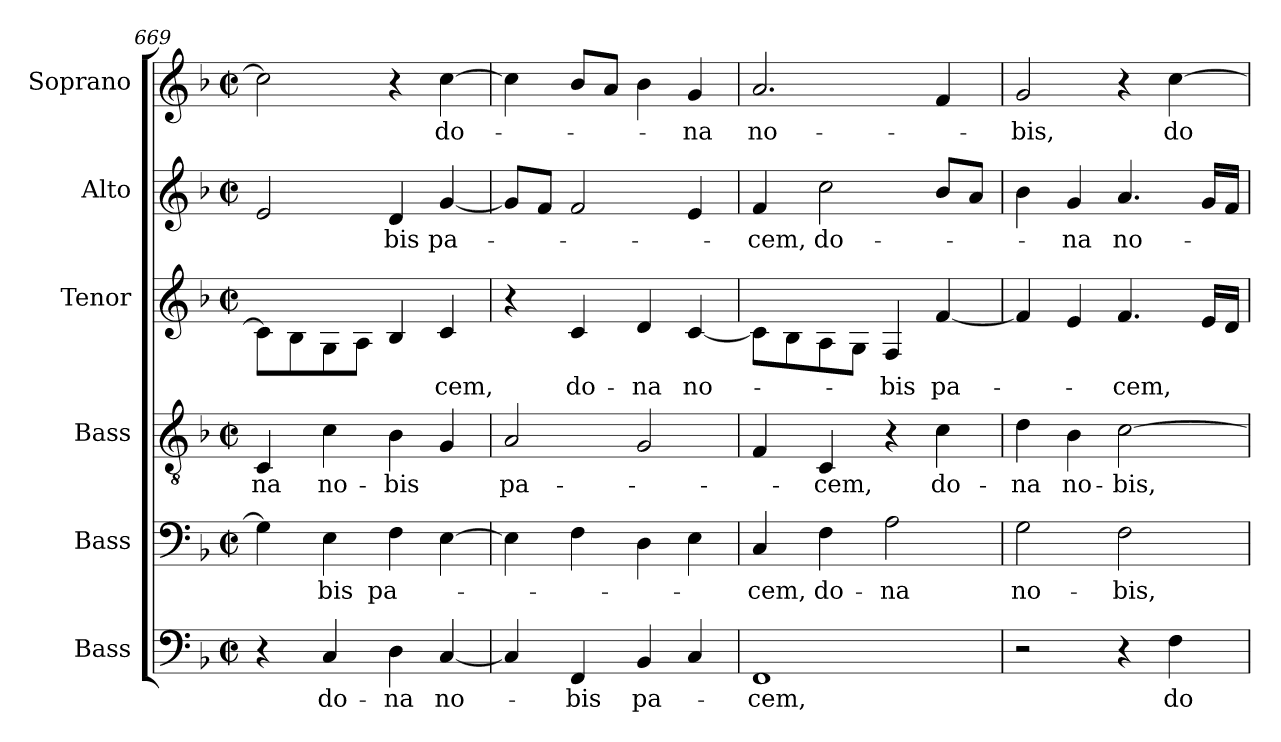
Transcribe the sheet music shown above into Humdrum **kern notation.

**kern	**text	**kern	**text	**kern	**text	**kern	**text	**kern	**text	**kern	**text
*part6	*part6	*part5	*part5	*part4	*part4	*part3	*part3	*part2	*part2	*part1	*part1
*staff6	*staff6	*staff5	*staff5	*staff4	*staff4	*staff3	*staff3	*staff2	*staff2	*staff1	*staff1
*I"Bass	*	*I"Bass	*	*I"Bass	*	*I"Tenor	*	*I"Alto	*	*I"Soprano	*
*I'B.	*	*I'B.	*	*I'B.	*	*I'T.	*	*I'A.	*	*I'S.	*
*clefF4	*	*clefF4	*	*clefGv2	*	*clefG2	*	*clefG2	*	*clefG2	*
*	*	*	*	*ITrd7c12	*	*ITrd7c12	*	*ITrd7c12	*	*	*
*k[b-]	*	*k[b-]	*	*k[b-]	*	*k[b-]	*	*k[b-]	*	*k[b-]	*
*F:	*	*F:	*	*F:	*	*F:	*	*F:	*	*F:	*
*M2/2	*	*M2/2	*	*M2/2	*	*M2/2	*	*M2/2	*	*M2/2	*
*met(c|)	*	*met(c|)	*	*met(c|)	*	*met(c|)	*	*met(c|)	*	*met(c|)	*
=669	=669	=669	=669	=669	=669	=669	=669	=669	=669	=669	=669
!	!	!	!	!	!LO:LY:b:color=#000000	!	!	!	!	!	!
4r	.	4Gi\]	.	4CCi/	-na	8Ci\L]	.	2Ei/	.	2cci\]	.
.	.	.	.	.	.	8BB-i\	.	.	.	.	.
!	!LO:LY:b:color=#000000	!	!	!	!	!	!	!	!	!	!
!	!	!	!LO:LY:b:color=#000000	!	!	!	!	!	!	!	!
!	!	!	!	!	!LO:LY:b:color=#000000	!	!	!	!	!	!
4Ci/	do-	4Ei\	-bis	4Ci\	no-	8GGi\	.	.	.	.	.
.	.	.	.	.	.	8AAi\J	.	.	.	.	.
!	!LO:LY:b:color=#000000	!	!	!	!	!	!	!	!	!	!
!	!	!	!LO:LY:b:color=#000000	!	!	!	!	!	!	!	!
!	!	!	!	!	!LO:LY:b:color=#000000	!	!	!	!	!	!
!	!	!	!	!	!	!	!	!	!LO:LY:b:color=#000000	!	!
4Di\	-na	4Fi\	pa-	4BB-i\	-bis	4BB-i/	.	4Di/	-bis	4r	.
!	!LO:LY:b:color=#000000	!	!	!	!	!	!	!	!	!	!
!	!	!	!	!	!	!	!LO:LY:b:color=#000000	!	!	!	!
!	!	!	!	!	!	!	!	!	!LO:LY:b:color=#000000	!	!
!	!	!	!	!	!	!	!	!	!	!	!LO:LY:b:color=#000000
[4Ci/	no-	[4Ei\	.	4GGi/	.	4Ci/	-cem,	[4Gi/	pa-	[4cci\	do-
!!LO:LB:g=z
=670	=670	=670	=670	=670	=670	=670	=670	=670	=670	=670	=670
!	!	!	!	!	!LO:LY:b:color=#000000	!	!	!	!	!	!
4Ci/]	.	4Ei\]	.	2AAi/	pa-	4r	.	8Gi/L]	.	4cci\]	.
.	.	.	.	.	.	.	.	8Fi/J	.	.	.
!	!LO:LY:b:color=#000000	!	!	!	!	!	!	!	!	!	!
!	!	!	!	!	!	!	!LO:LY:b:color=#000000	!	!	!	!
4FFi/	-bis	4Fi\	.	.	.	4Ci/	do-	2Fi/	.	8b-i/L	.
.	.	.	.	.	.	.	.	.	.	8ai/J	.
!	!LO:LY:b:color=#000000	!	!	!	!	!	!	!	!	!	!
!	!	!	!	!	!	!	!LO:LY:b:color=#000000	!	!	!	!
4BB-i/	pa-	4Di\	.	2GGi/	.	4Di/	-na	.	.	4b-i\	.
!	!	!	!	!	!	!	!LO:LY:b:color=#000000	!	!	!	!
!	!	!	!	!	!	!	!	!	!	!	!LO:LY:b:color=#000000
4Ci/	.	4Ei\	.	.	.	[4Ci/	no-	4Ei/	.	4gi/	-na
=671	=671	=671	=671	=671	=671	=671	=671	=671	=671	=671	=671
!	!LO:LY:b:color=#000000	!	!	!	!	!	!	!	!	!	!
!	!	!	!LO:LY:b:color=#000000	!	!	!	!	!	!	!	!
!	!	!	!	!	!	!	!	!	!LO:LY:b:color=#000000	!	!
!	!	!	!	!	!	!	!	!	!	!	!LO:LY:b:color=#000000
1FFi	-cem,	4Ci/	-cem,	4FFi/	.	8Ci\L]	.	4Fi/	-cem,	2.ai/	no-
.	.	.	.	.	.	8BB-i\	.	.	.	.	.
!	!	!	!LO:LY:b:color=#000000	!	!	!	!	!	!	!	!
!	!	!	!	!	!LO:LY:b:color=#000000	!	!	!	!	!	!
!	!	!	!	!	!	!	!	!	!LO:LY:b:color=#000000	!	!
.	.	4Fi\	do-	4CCi/	-cem,	8AAi\	.	2ci\	do-	.	.
.	.	.	.	.	.	8GGi\J	.	.	.	.	.
!	!	!	!LO:LY:b:color=#000000	!	!	!	!	!	!	!	!
!	!	!	!	!	!	!	!LO:LY:b:color=#000000	!	!	!	!
.	.	2Ai\	-na	4r	.	4FFi/	-bis	.	.	.	.
!	!	!	!	!	!LO:LY:b:color=#000000	!	!	!	!	!	!
!	!	!	!	!	!	!	!LO:LY:b:color=#000000	!	!	!	!
.	.	.	.	4Ci\	do-	[4Fi/	pa-	8B-i/L	.	4fi/	.
.	.	.	.	.	.	.	.	8Ai/J	.	.	.
=672	=672	=672	=672	=672	=672	=672	=672	=672	=672	=672	=672
!	!	!	!LO:LY:b:color=#000000	!	!	!	!	!	!	!	!
!	!	!	!	!	!LO:LY:b:color=#000000	!	!	!	!	!	!
!	!	!	!	!	!	!	!	!	!	!	!LO:LY:b:color=#000000
2r	.	2Gi\	no-	4Di\	-na	4Fi/]	.	4B-i\	.	2gi/	-bis,
!	!	!	!	!	!LO:LY:b:color=#000000	!	!	!	!	!	!
!	!	!	!	!	!	!	!	!	!LO:LY:b:color=#000000	!	!
.	.	.	.	4BB-i\	no-	4Ei/	.	4Gi/	-na	.	.
!	!	!	!LO:LY:b:color=#000000	!	!	!	!	!	!	!	!
!	!	!	!	!	!LO:LY:b:color=#000000	!	!	!	!	!	!
!	!	!	!	!	!	!	!LO:LY:b:color=#000000	!	!	!	!
!	!	!	!	!	!	!	!	!	!LO:LY:b:color=#000000	!	!
4r	.	2Fi\	-bis,	[2Ci\	-bis,	4.Fi/	-cem,	4.Ai/	no-	4r	.
!	!LO:LY:b:color=#000000	!	!	!	!	!	!	!	!	!	!
!	!	!	!	!	!	!	!	!	!	!	!LO:LY:b:color=#000000
4Fi\	do-	.	.	.	.	.	.	.	.	[4cci\	do-
.	.	.	.	.	.	16Ei/LL	.	16Gi/LL	.	.	.
.	.	.	.	.	.	16Di/JJ	.	16Fi/JJ	.	.	.
=	=	=	=	=	=	=	=	=	=	=	=
*-	*-	*-	*-	*-	*-	*-	*-	*-	*-	*-	*-
